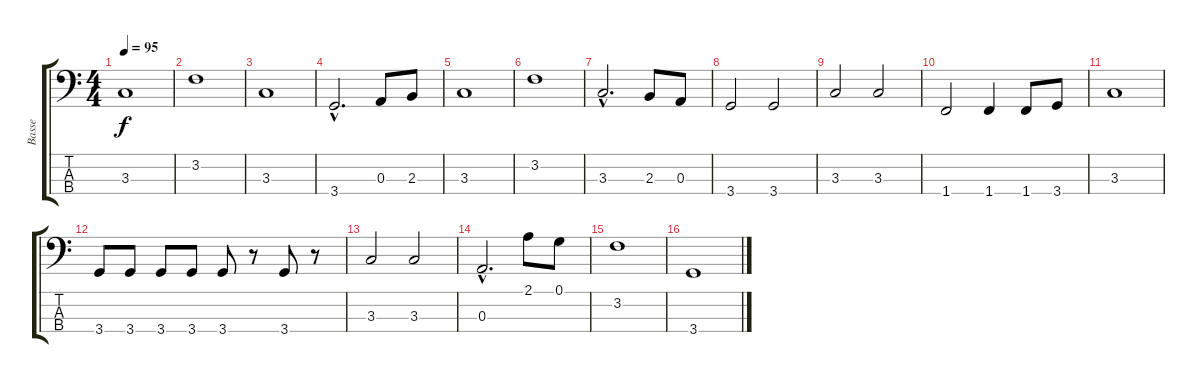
\track ("Basse" "Basse") {instrument electricbassfinger}
\staff {score tabs}
\tuning (G2 D2 A1 E1) {hide}
\ts (4 4)
\tempo 95
\clef f4
\ks c
3.3.1{dy f instrument electricbassfinger} |
3.2.1 |
3.3.1 |
3.4{hac}.2{d} 0.3.8 2.3.8 |
3.3.1 |
3.2.1 |
3.3{hac}.2{d} 2.3.8 0.3.8 |
3.4.2 3.4.2 |
3.3.2 3.3.2 |
1.4.2 1.4.4 1.4.8 3.4.8 |
3.3.1 |
3.4.8 3.4.8 3.4.8 3.4.8 3.4.8 r.8 3.4.8 r.8 |
3.3.2 3.3.2 |
0.3{hac}.2{d} 2.1.8 0.1.8 |
3.2.1 |
3.4.1
